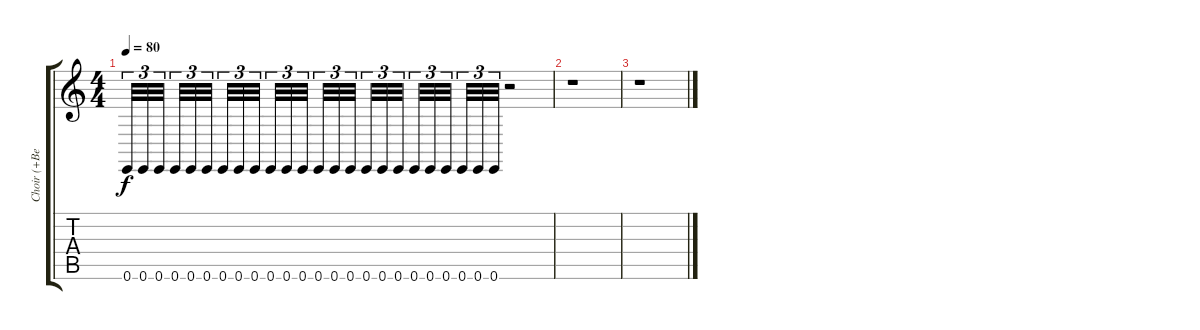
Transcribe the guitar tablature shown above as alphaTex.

\track ("Choir (+Bell (+Timpani))" "Choir (+Be") {instrument pad4choir}
\staff {score tabs}
\tuning (E4 B3 G3 D3 A2 E2) {hide}
\ts (4 4)
\tempo 80
\clef g2
\ks c
0.6.32{tu (3 2) dy f volume 0 instrument timpani} 0.6.32{tu (3 2)} 0.6.32{tu (3 2)} 0.6.32{tu (3 2)} 0.6.32{tu (3 2)} 0.6.32{tu (3 2)} 0.6.32{tu (3 2)} 0.6.32{tu (3 2)} 0.6.32{tu (3 2)} 0.6.32{tu (3 2)} 0.6.32{tu (3 2)} 0.6.32{tu (3 2)} 0.6.32{tu (3 2)} 0.6.32{tu (3 2)} 0.6.32{tu (3 2)} 0.6.32{tu (3 2)} 0.6.32{tu (3 2)} 0.6.32{tu (3 2)} 0.6.32{tu (3 2)} 0.6.32{tu (3 2)} 0.6.32{tu (3 2)} 0.6.32{tu (3 2)} 0.6.32{tu (3 2)} 0.6.32{tu (3 2)} r.2 |
r.1 |
r.1
